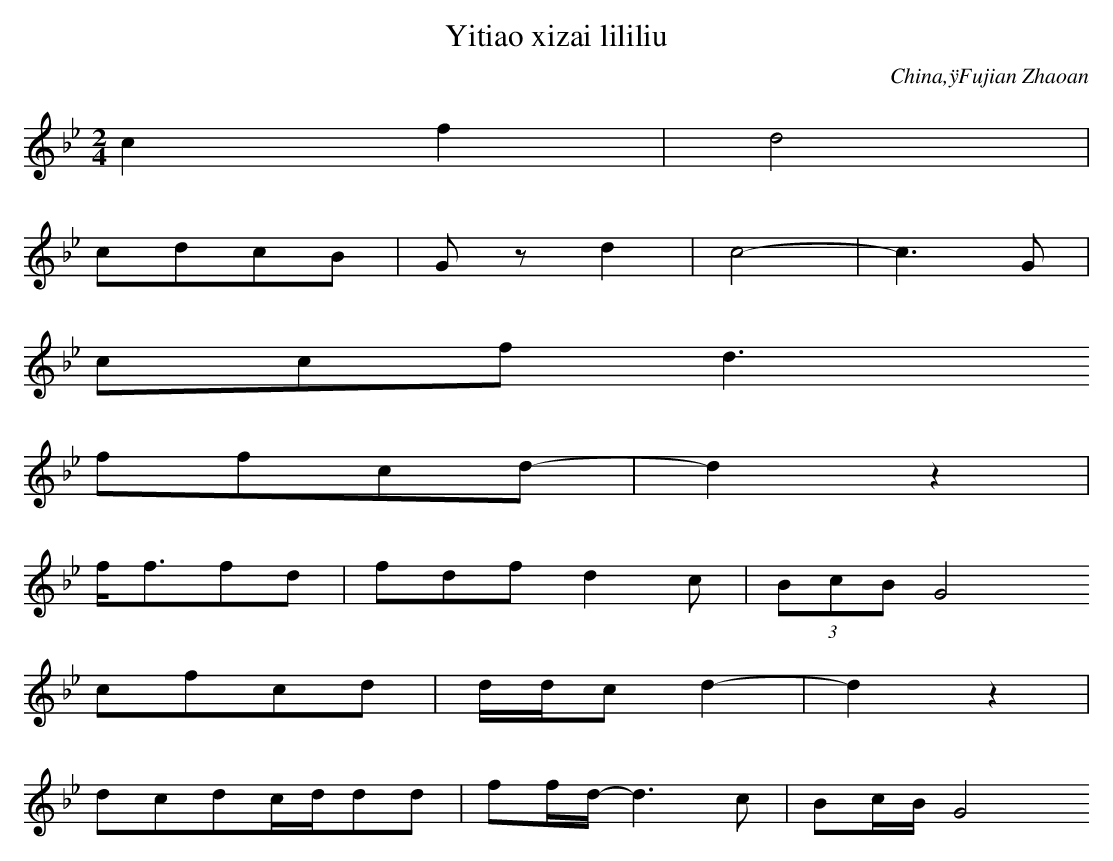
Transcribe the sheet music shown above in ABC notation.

X:1
T: Yitiao xizai lililiu
O: China,ÿFujian Zhaoan
M: 2/4
L: 1/16
K: Bb
c4f4 | d8 |
c2d2c2B2 | G2z2d4 | c8- | c6G2 |
c2c2f2d6
f2f2c2d2- | d4z4 |
ff3f2d2 | f2d2f2d4c2 | (3B2c2B2G8
c2f2c2d2 | ddc2d4- | d4z4 |
d2c2d2cdd2d2 | f2fd-d6c2 | B2cBG8
